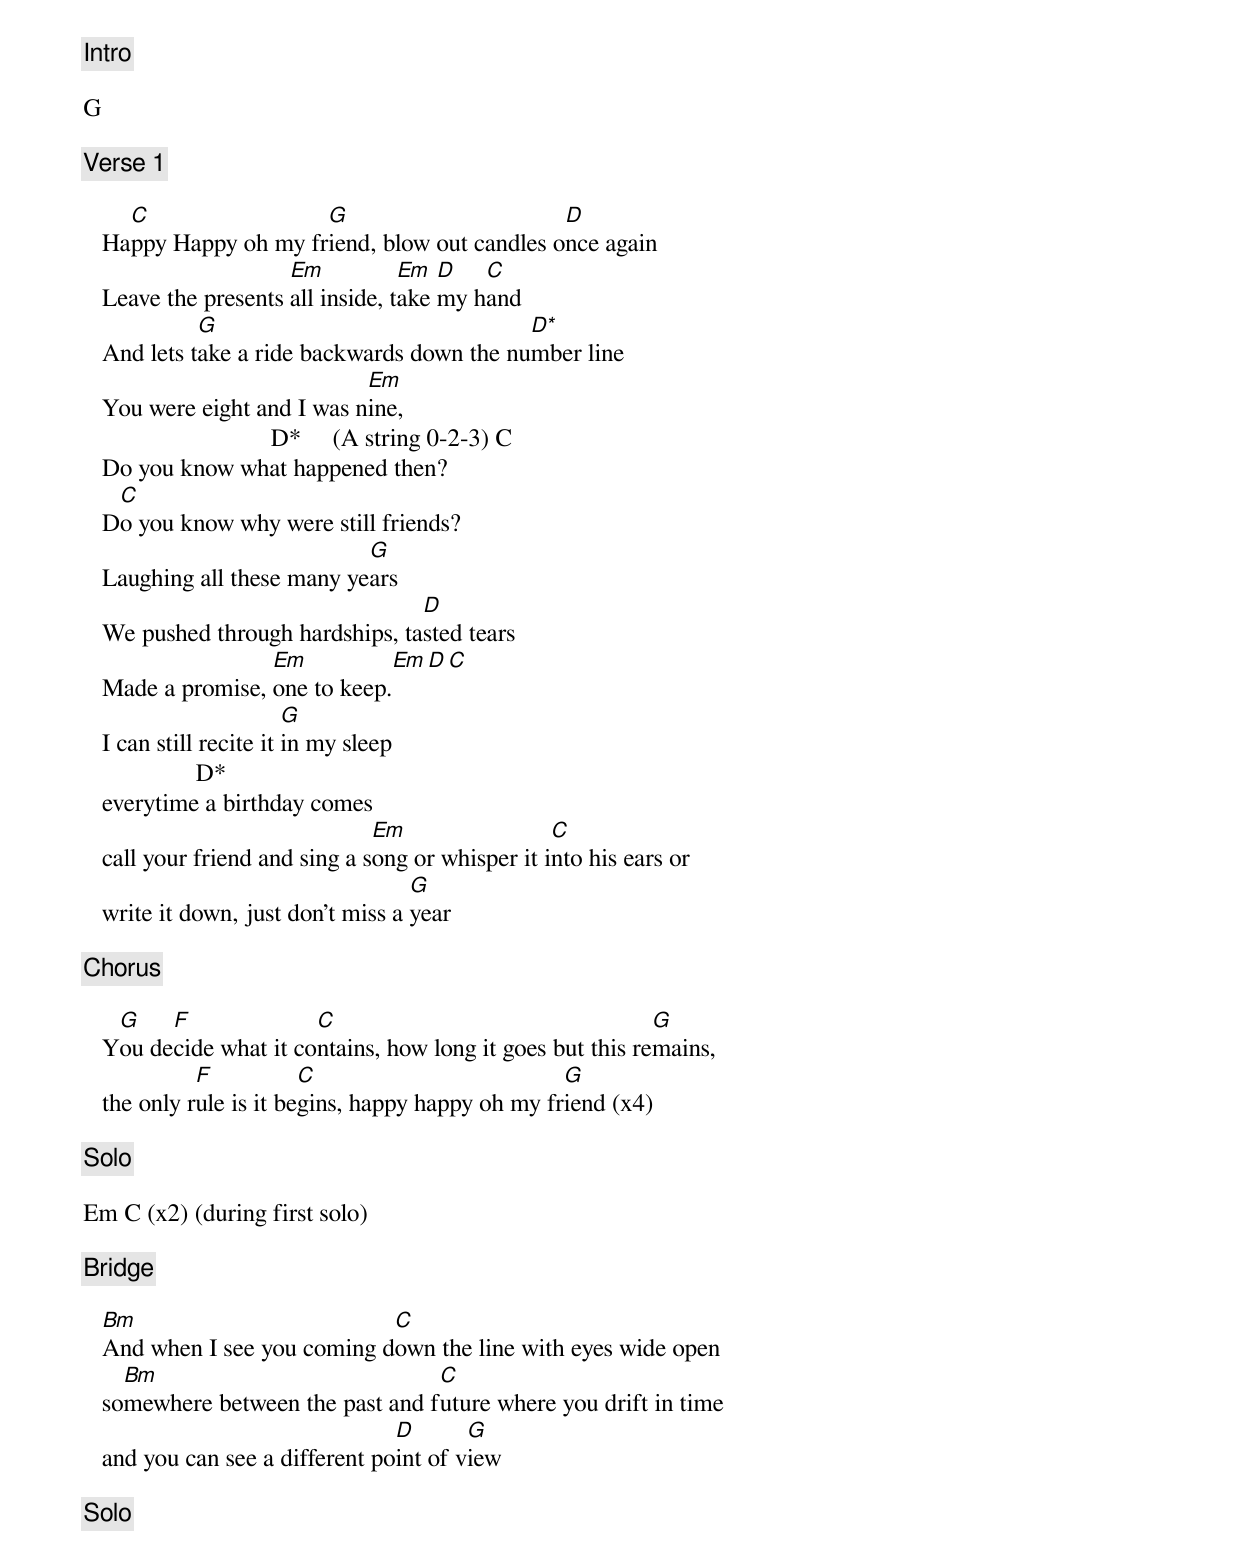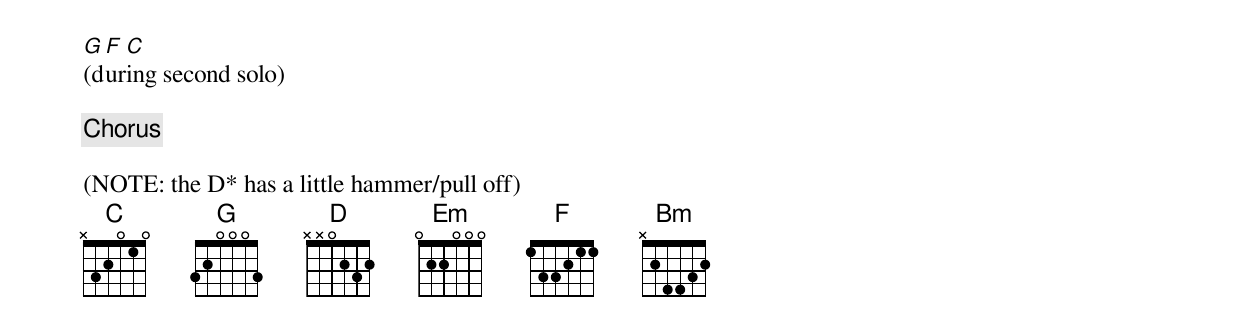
[Intro]

G

[Verse 1]

     C                 G                       D
   Happy Happy oh my friend, blow out candles once again
                      Em           Em  D   C
   Leave the presents all inside, take my hand
             G                               D*
   And lets take a ride backwards down the number line
                             Em
   You were eight and I was nine,
                              D*     (A string 0-2-3) C
   Do you know what happened then?
    C
   Do you know why were still friends?
                             G
   Laughing all these many years
                                  D
   We pushed through hardships, tasted tears
                   Em            Em D C
   Made a promise, one to keep.
                         G
   I can still recite it in my sleep
                  D*
   everytime a birthday comes
                                Em                 C
   call your friend and sing a song or whisper it into his ears or
                                    G
   write it down, just don't miss a year

[Chorus]

    G    F              C                                   G
   You decide what it contains, how long it goes but this remains,
             F           C                         G
   the only rule is it begins, happy happy oh my friend (x4)

[Solo]

Em C (x2) (during first solo)

[Bridge]

   Bm                         C
   And when I see you coming down the line with eyes wide open
     Bm                            C
   somewhere between the past and future where you drift in time
                                 D       G
   and you can see a different point of view

[Solo]

G F C
(during second solo)

[Chorus]

(NOTE: the D* has a little hammer/pull off)
